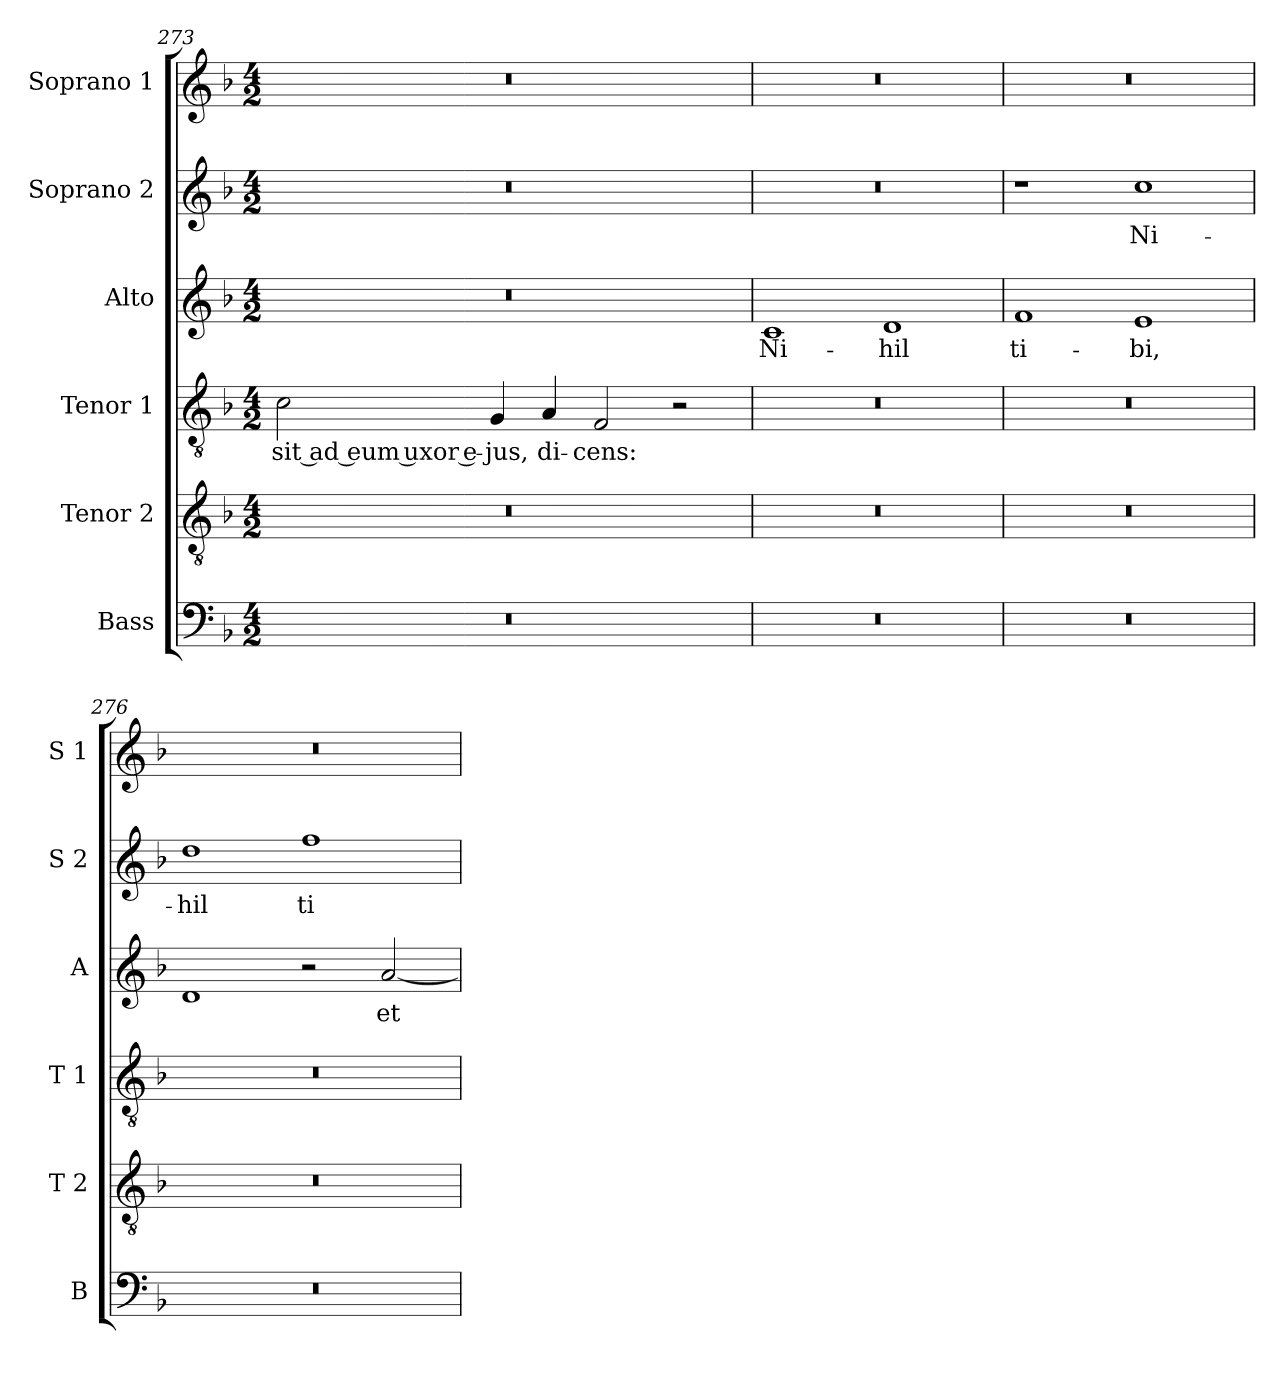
**kern	**kern	**kern	**text	**kern	**text	**kern	**text	**kern
*part6	*part5	*part4	*part4	*part3	*part3	*part2	*part2	*part1
*staff6	*staff5	*staff4	*staff4	*staff3	*staff3	*staff2	*staff2	*staff1
*I"Bass	*I"Tenor 2	*I"Tenor 1	*	*I"Alto	*	*I"Soprano 2	*	*I"Soprano 1
*I'B	*I'T 2	*I'T 1	*	*I'A	*	*I'S 2	*	*I'S 1
!!LO:LB:g=z
*clefF4	*clefGv2	*clefGv2	*	*clefG2	*	*clefG2	*	*clefG2
*k[b-]	*k[b-]	*k[b-]	*	*k[b-]	*	*k[b-]	*	*k[b-]
*F:	*F:	*F:	*	*F:	*	*F:	*	*F:
*M4/2	*M4/2	*M4/2	*	*M4/2	*	*M4/2	*	*M4/2
=273	=273	=273	=273	=273	=273	=273	=273	=273
!	!	!	!LO:LY:b	!	!	!	!	!
0r	0r	2c\	-sit ad eum uxor e-	0r	.	0r	.	0r
!	!	!	!LO:LY:b	!	!	!	!	!
.	.	4G/	-jus,	.	.	.	.	.
!	!	!	!LO:LY:b	!	!	!	!	!
.	.	4A/	di-	.	.	.	.	.
!	!	!	!LO:LY:b	!	!	!	!	!
.	.	2F/	-cens:	.	.	.	.	.
.	.	2r	.	.	.	.	.	.
=274	=274	=274	=274	=274	=274	=274	=274	=274
!	!	!	!	!	!LO:LY:b	!	!	!
0r	0r	0r	.	1c	Ni-	0r	.	0r
!	!	!	!	!	!LO:LY:b	!	!	!
.	.	.	.	1d	-hil	.	.	.
=275	=275	=275	=275	=275	=275	=275	=275	=275
!	!	!	!	!	!LO:LY:b	!	!	!
0r	0r	0r	.	1f	ti-	1r	.	0r
!	!	!	!	!	!LO:LY:b	!	!	!
!	!	!	!	!	!	!	!LO:LY:b	!
.	.	.	.	1e	-bi,	1cc	Ni-	.
=276	=276	=276	=276	=276	=276	=276	=276	=276
!	!	!	!	!	!	!	!LO:LY:b	!
0r	0r	0r	.	1d	.	1dd	-hil	0r
!	!	!	!	!	!	!	!LO:LY:b	!
.	.	.	.	2r	.	1ff	ti-	.
!	!	!	!	!	!LO:LY:b	!	!	!
.	.	.	.	[2a/	et	.	.	.
=	=	=	=	=	=	=	=	=
*-	*-	*-	*-	*-	*-	*-	*-	*-
